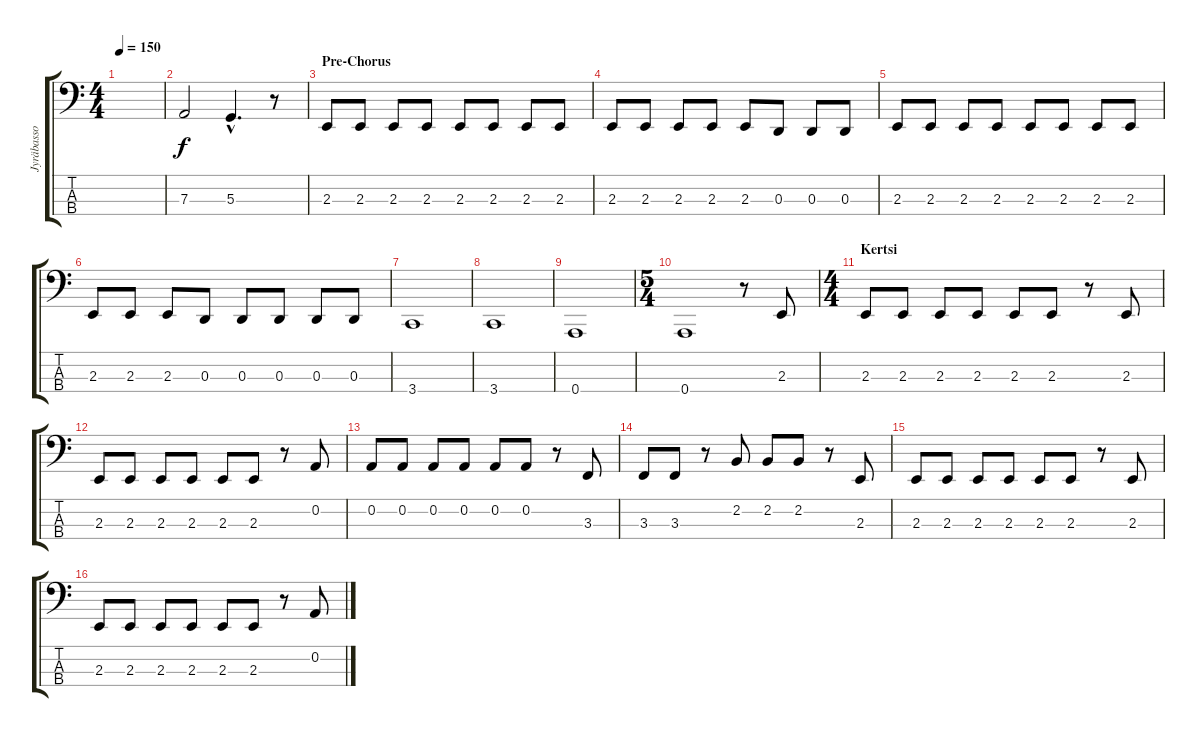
\track ("Jyräbasso" "Jyräbasso") {instrument slapbass1}
\staff {score tabs}
\tuning (D2 A1 D1 A0) {hide}
\ts (4 4)
\tempo 150
\clef f4
\ks c
|
7.3.2 5.3{hac}.4{d} r.8 |
\section ("" "Pre-Chorus")
2.3.8 2.3.8 2.3.8 2.3.8 2.3.8 2.3.8 2.3.8 2.3.8 |
2.3.8 2.3.8 2.3.8 2.3.8 2.3.8 0.3.8 0.3.8 0.3.8 |
2.3.8 2.3.8 2.3.8 2.3.8 2.3.8 2.3.8 2.3.8 2.3.8 |
2.3.8 2.3.8 2.3.8 0.3.8 0.3.8 0.3.8 0.3.8 0.3.8 |
3.4.1 |
3.4.1 |
0.4.1 |
\ts (5 4)
0.4.1 r.8 2.3.8 |
\ts (4 4)
\section ("" "Kertsi")
2.3.8 2.3.8 2.3.8 2.3.8 2.3.8 2.3.8 r.8 2.3.8 |
2.3.8 2.3.8 2.3.8 2.3.8 2.3.8 2.3.8 r.8 0.2.8 |
0.2.8 0.2.8 0.2.8 0.2.8 0.2.8 0.2.8 r.8 3.3.8 |
3.3.8 3.3.8 r.8 2.2.8 2.2.8 2.2.8 r.8 2.3.8 |
2.3.8 2.3.8 2.3.8 2.3.8 2.3.8 2.3.8 r.8 2.3.8 |
2.3.8 2.3.8 2.3.8 2.3.8 2.3.8 2.3.8 r.8 0.2.8
